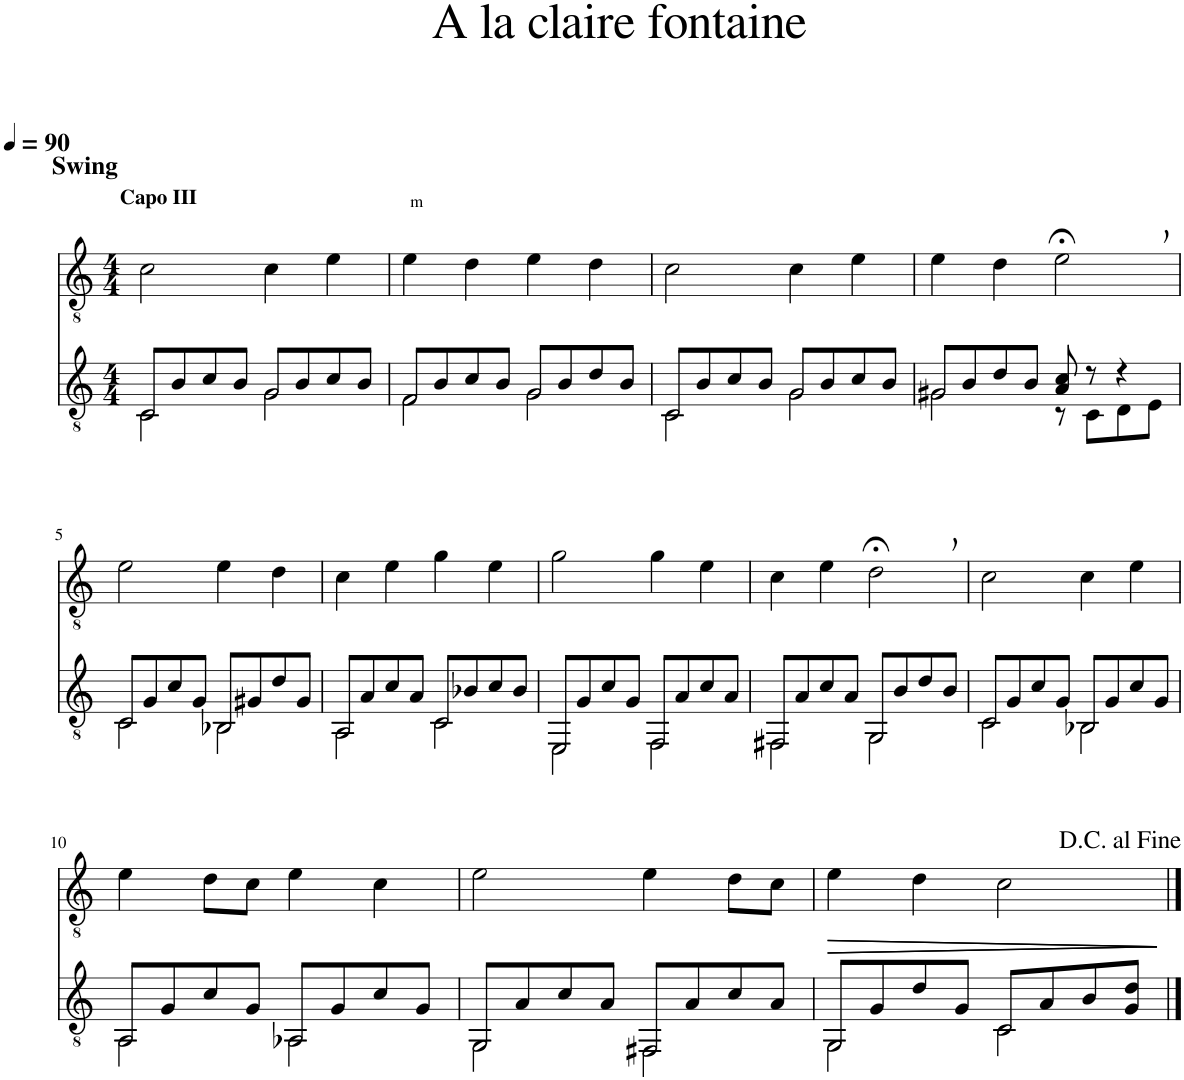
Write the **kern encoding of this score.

**kern	**kern	**dynam
*part2	*part1	*part1
*staff2	*staff1	*staff1
*I"Guitare classique	*I"Guitare classique	*
*clefGv2	*clefGv2	*
*Trd-2c-3	*Trd-2c-3	*
*k[]	*k[]	*
*M4/4	*M4/4	*
*MM90	*MM90	*
=1	=1	=1
!	!LO:TX:a:B:t=Swing	!
!	!LO:TX:a:B:t=Capo III	!
!LO:N:head=open	!	!
*^	*	*
8C/L	2C\	2c\	.
8B/	.	.	.
8c/	.	.	.
8B/J	.	.	.
!LO:N:head=open	!	!	!
8G/L	2G\	4c\	.
8B/	.	.	.
8c/	.	4e\	.
8B/J	.	.	.
=2	=2	=2	=2
!LO:N:head=open	!	!	!
8F/L	2F\	4e\	.
8B/	.	.	.
8c/	.	4d\	.
8B/J	.	.	.
!LO:N:head=open	!	!	!
8G/L	2G\	4e\	.
8B/	.	.	.
8d/	.	4d\	.
8B/J	.	.	.
=3	=3	=3	=3
!LO:N:head=open	!	!	!
8C/L	2C\	2c\	.
8B/	.	.	.
8c/	.	.	.
8B/J	.	.	.
!LO:N:head=open	!	!	!
8G/L	2G\	4c\	.
8B/	.	.	.
8c/	.	4e\	.
8B/J	.	.	.
=4	=4	=4	=4
!LO:N:head=open	!	!	!
8G#X/L	2G#\	4e\	.
8B/	.	.	.
8d/	.	4d\	.
8B/J	.	.	.
8A/ 8c/	8r	2e;<,\	.
8r	8C\L	.	.
4r	8D\	.	.
.	8E\J	.	.
!!LO:LB:g=z
=5	=5	=5	=5
!LO:N:head=open	!	!	!
8C/L	2C\	2e\	.
8G/	.	.	.
8c/	.	.	.
8G/J	.	.	.
!LO:N:head=open	!	!	!
8BB-X/L	2BB-\	4e\	.
8G#X/	.	.	.
8d/	.	4d\	.
8G#/J	.	.	.
=6	=6	=6	=6
!LO:N:head=open	!	!	!
8AA/L	2AA\	4c\	.
8A/	.	.	.
8c/	.	4e\	.
8A/J	.	.	.
!LO:N:head=open	!	!	!
8C/L	2C\	4g\	.
8B-X/	.	.	.
8c/	.	4e\	.
8B-/J	.	.	.
=7	=7	=7	=7
!LO:N:head=open	!	!	!
8EE/L	2EE\	2g\	.
8G/	.	.	.
8c/	.	.	.
8G/J	.	.	.
!LO:N:head=open	!	!	!
8FF/L	2FF\	4g\	.
8A/	.	.	.
8c/	.	4e\	.
8A/J	.	.	.
=8	=8	=8	=8
!LO:N:head=open	!	!	!
8FF#X/L	2FF#\	4c\	.
8A/	.	.	.
8c/	.	4e\	.
8A/J	.	.	.
!LO:N:head=open	!	!	!
8GG/L	2GG\	2d;<,\	.
8B/	.	.	.
8d/	.	.	.
8B/J	.	.	.
=9	=9	=9	=9
!LO:N:head=open	!	!	!
8C/L	2C\	2c\	.
8G/	.	.	.
8c/	.	.	.
8G/J	.	.	.
!LO:N:head=open	!	!	!
8BB-X/L	2BB-\	4c\	.
8G/	.	.	.
8c/	.	4e\	.
8G/J	.	.	.
!!LO:LB:g=z
=10	=10	=10	=10
!LO:N:head=open	!	!	!
8AA/L	2AA\	4e\	.
8G/	.	.	.
8c/	.	8d\L	.
8G/J	.	8c\J	.
!LO:N:head=open	!	!	!
8AA-X/L	2AA-\	4e\	.
8G/	.	.	.
8c/	.	4c\	.
8G/J	.	.	.
=11	=11	=11	=11
!LO:N:head=open	!	!	!
8GG/L	2GG\	2e\	.
8A/	.	.	.
8c/	.	.	.
8A/J	.	.	.
!LO:N:head=open	!	!	!
8FF#X/L	2FF#\	4e\	.
8A/	.	.	.
8c/	.	8d\L	.
8A/J	.	8c\J	.
=12	=12	=12	=12
!LO:N:head=open	!	!	!LO:HP:b
8GG/L	2GG\	4e\	>
8G/	.	.	.
!	!	!	!LO:HP:b
8d/	.	4d\	>
8G/J	.	.	.
!LO:N:head=open	!	!	!
8C/L	2C\	2c\	.
8A/	.	.	.
8B/	.	.	.
8G/ 8d/J	.	.	.
*v	*v	*	*
.	.	] ]
==	==	==
*-	*-	*-
